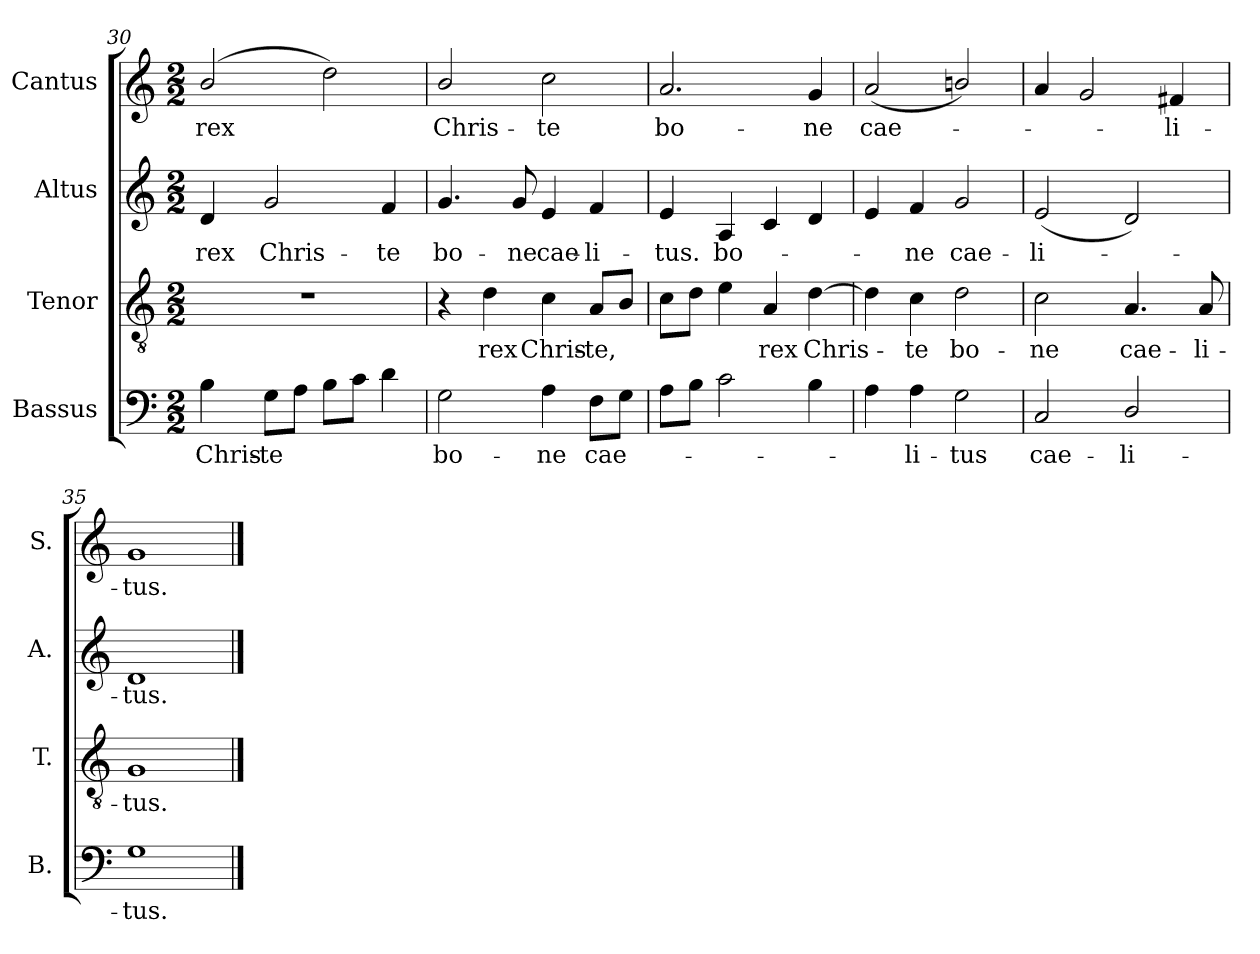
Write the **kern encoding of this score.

**kern	**text	**kern	**text	**kern	**text	**kern	**text
*part4	*part4	*part3	*part3	*part2	*part2	*part1	*part1
*staff4	*staff4	*staff3	*staff3	*staff2	*staff2	*staff1	*staff1
*I"Bassus	*	*I"Tenor	*	*I"Altus	*	*I"Cantus	*
*I'B.	*	*I'T.	*	*I'A.	*	*I'S.	*
*clefF4	*	*clefGv2	*	*clefG2	*	*clefG2	*
*	*	*ITrd7c12	*	*	*	*	*
*k[]	*	*k[]	*	*k[]	*	*k[]	*
*C:	*	*C:	*	*C:	*	*C:	*
*M2/2	*	*M2/2	*	*M2/2	*	*M2/2	*
=30	=30	=30	=30	=30	=30	=30	=30
!	!LO:LY:b:color=#000000	!	!	!	!	!	!
!	!	!	!	!	!LO:LY:b:color=#000000	!	!
!	!	!	!	!	!	!	!LO:LY:b:color=#000000
4Bi\	Chris-	1r	.	4di/	rex	(2bi/	rex
!	!LO:LY:b:color=#000000	!	!	!	!	!	!
!	!	!	!	!	!LO:LY:b:color=#000000	!	!
8Gi\L	-te	.	.	2gi/	Chris-	.	.
8Ai\J	.	.	.	.	.	.	.
8Bi\L	.	.	.	.	.	2ddi\)	.
8ci\J	.	.	.	.	.	.	.
!	!	!	!	!	!LO:LY:b:color=#000000	!	!
4di\	.	.	.	4fi/	-te	.	.
!!LO:LB:g=z
=31	=31	=31	=31	=31	=31	=31	=31
!	!LO:LY:b:color=#000000	!	!	!	!	!	!
!	!	!	!	!	!LO:LY:b:color=#000000	!	!
!	!	!	!	!	!	!	!LO:LY:b:color=#000000
2Gi\	bo-	4r	.	4.gi/	bo-	2bi/	Chris-
!	!	!	!LO:LY:b:color=#000000	!	!	!	!
.	.	4Di\	rex	.	.	.	.
!	!	!	!	!	!LO:LY:b:color=#000000	!	!
.	.	.	.	8gi/	-ne	.	.
!	!LO:LY:b:color=#000000	!	!	!	!	!	!
!	!	!	!LO:LY:b:color=#000000	!	!	!	!
!	!	!	!	!	!LO:LY:b:color=#000000	!	!
!	!	!	!	!	!	!	!LO:LY:b:color=#000000
4Ai\	-ne	4Ci\	Chris-	4ei/	cae-	2cci\	-te
!	!LO:LY:b:color=#000000	!	!	!	!	!	!
!	!	!	!LO:LY:b:color=#000000	!	!	!	!
!	!	!	!	!	!LO:LY:b:color=#000000	!	!
8Fi\L	cae-	8AAi/L	-te,	4fi/	-li-	.	.
8Gi\J	.	8BBi/J	.	.	.	.	.
=32	=32	=32	=32	=32	=32	=32	=32
!	!	!	!	!	!LO:LY:b:color=#000000	!	!
!	!	!	!	!	!	!	!LO:LY:b:color=#000000
8Ai\L	.	8Ci\L	.	4ei/	-tus.	2.ai/	bo-
8Bi\J	.	8Di\J	.	.	.	.	.
!	!	!	!	!	!LO:LY:b:color=#000000	!	!
2ci\	.	4Ei\	.	4Ai/	bo-	.	.
!	!	!	!LO:LY:b:color=#000000	!	!	!	!
.	.	4AAi/	rex	4ci/	.	.	.
!	!	!	!LO:LY:b:color=#000000	!	!	!	!
!	!	!	!	!	!	!	!LO:LY:b:color=#000000
4Bi\	.	[4Di\	Chris-	4di/	.	4gi/	-ne
=33	=33	=33	=33	=33	=33	=33	=33
!	!	!	!	!	!	!	!LO:LY:b:color=#000000
4Ai\	.	4Di\]	.	4ei/	.	(2ai/	cae-
!	!LO:LY:b:color=#000000	!	!	!	!	!	!
!	!	!	!LO:LY:b:color=#000000	!	!	!	!
!	!	!	!	!	!LO:LY:b:color=#000000	!	!
4Ai\	-li-	4Ci\	-te	4fi/	-ne	.	.
!	!LO:LY:b:color=#000000	!	!	!	!	!	!
!	!	!	!LO:LY:b:color=#000000	!	!	!	!
!	!	!	!	!	!LO:LY:b:color=#000000	!	!
2Gi\	-tus	2Di\	bo-	2gi/	cae-	2bni/)	.
=34	=34	=34	=34	=34	=34	=34	=34
!	!LO:LY:b:color=#000000	!	!	!	!	!	!
!	!	!	!LO:LY:b:color=#000000	!	!	!	!
!	!	!	!	!	!LO:LY:b:color=#000000	!	!
2Ci/	cae-	2Ci\	-ne	(2ei/	-li-	4ai/	.
.	.	.	.	.	.	2gi/	.
!	!LO:LY:b:color=#000000	!	!	!	!	!	!
!	!	!	!LO:LY:b:color=#000000	!	!	!	!
2Di/	-li-	4.AAi/	cae-	2di/)	.	.	.
!	!	!	!	!	!	!	!LO:LY:b:color=#000000
.	.	.	.	.	.	4f#Xi/	-li-
!	!	!	!LO:LY:b:color=#000000	!	!	!	!
.	.	8AAi/	-li-	.	.	.	.
=35	=35	=35	=35	=35	=35	=35	=35
!	!LO:LY:b:color=#000000	!	!	!	!	!	!
!	!	!	!LO:LY:b:color=#000000	!	!	!	!
!	!	!	!	!	!LO:LY:b:color=#000000	!	!
!	!	!	!	!	!	!	!LO:LY:b:color=#000000
1Gi	-tus.	1GGi	-tus.	1di	-tus.	1gi	-tus.
==	==	==	==	==	==	==	==
*-	*-	*-	*-	*-	*-	*-	*-
